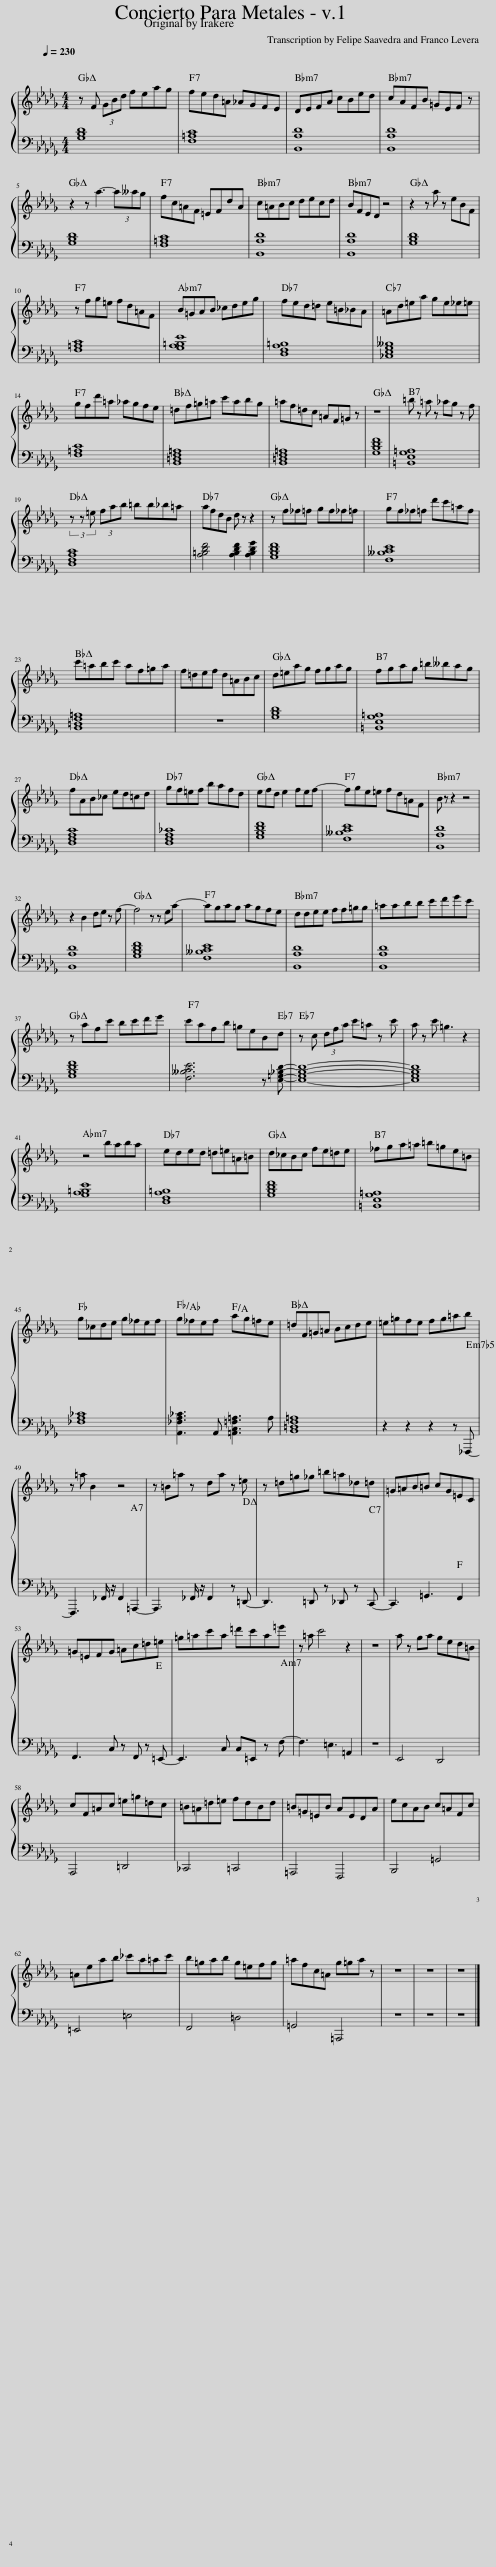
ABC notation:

X:1
%%score { 1 | 2 }
L:1/8
Q:1/4=230
M:4/4
I:linebreak $
K:Db
V:1 treble
V:2 bass
V:1
 z F (3GBd feag | fed=A _AGFE | DEFA cBed | cAFB =GEF z |$ z2 z a3- (3a__ag | %5
 fc=AF =EFdA | c=ABc decd | BFED z4 | z2 z a z eBF |$ z fg=e fd=AF | %10
 B=GAB _cdeg | fed=d e=B_BA | =Ad=ea ge_e=e |$ gfd'=a _agfe | =df=g=a c'abg | %15
 =af=dc =AF=G z | z8 | =b z =a z _ag z f |$ (3z z =e (3fab =bb_b=a | afdB d z z2 | %20
 z f_f=f gf_f=f | gf_f=f d'c'=af |$ c'=abc' af=ga | f=def d=ABc | d=eag fgag | %25
 fgag =b__bag |$ fAB_c ed=cd | gf=ef bafd | efd e2 fef- | fge=e fd=AF | %30
 B z z2 z4 |$ z2 B2 de z f- | f4 z z ea- | agag agfe | ddee ff=gg | %35
 =aabb c'd'e'c' |$ z afc' bc'd'e' | c'afb =geBd | z c (3dfa c'=a z c' | a z c' =g3 z2 |$ %40
 z4 baba | eded =d=e=A=B | d_cBc fe=de | _fga=a =b=ge=B |$ g_cde g_fef | %45
 g_fef ag=fe | =dF=G=A Bcde | =e=gfe fg=ab |$ z =a B2 z4 | z =B=a z da z =e | %50
 z =d=g_g =b=a_d=d | =G=AB=B cG=EC |$ =G=EFG =Ac=d=e | =g=ac'a =d'c'a=e' | z =a c'4 z2 | %55
 z8 | a z ga ged=B |$ cF=Ac =e=g=dc | =B=A=d=e fdBd | =B=G=EB AEDA | %60
 ecAB c=AFc |$ =Aeab _c'a=ac' | b=gab g=efg | =afc=A g=ga z | z8 | %65
 z8 | z8 |] %67
V:2
 [G,B,D]8 | [F,=A,C]8 | [B,,A,D]8 | [B,,A,D]8 |$ [G,B,D]8 | %5
 [F,=A,C]8 | [B,,A,D]8 | [B,,A,D]8 | [G,B,D]8 |$ [F,=A,C]8 | %10
 [G,A,=B,E]8 | [D,F,A,=B,]8 | [_C,E,G,__B,]8 |$ [F,=A,C]8 | [B,,=D,F,=A,]8 | %15
 [B,,=D,F,=A,]8 | [G,B,DF]8 | [=B,,E,G,=A,]8 |$ [D,F,A,C]8 | [A,=B,DF]4 [A,B,DF]2 [A,B,DG]2 | %20
 [G,B,DF]8 | [F,__B,CE]8 |$ [B,,=D,F,=A,]8 | z8 | [G,B,D]8 | %25
 [=B,,E,G,=A,]8 |$ [D,F,A,C]8 | [D,F,A,_C]8 | [G,B,DF]8 | [F,__B,CE]8 | %30
 [B,,A,D]8 |$ [B,,A,D]8 | [G,B,DF]8 | [F,__B,CE]8 | [B,,A,D]8 | %35
 [B,,A,D]8 |$ [G,B,DF]8 | [F,__B,CE]6 z [E,=G,_B,D]- | [E,G,B,D]8- | [E,G,B,D]8 |$ %40
 [G,A,=B,E]8 | [D,F,A,=B,]8 | [G,B,DF]8 | [=B,,E,G,=A,]8 |$ [_F,A,_C]8 | %45
 [A,,_F,A,_C]3 A,, [=A,,C,=F,=A,]3 A, | [B,,=D,F,=A,]8 | z2 z2 z2 z _F,,,- |$ F,,,3 _F,,/ z/ F,,2 =A,,,2- | A,,,3 _F,,/ z/ F,,2 z =D,,- | %50
 D,,3 =D,, z _D,, z C,,- | C,,3 =G,,3 F,,2 |$ F,,3 C, z F,, z =E,,- | E,,3 C, C,=E,, z F,- | F,3 =E,3 =A,,2 | %55
 z8 | E,,4 D,,4 |$ A,,,4 =D,,4 | _C,,4 =C,,4 | =A,,,4 F,,,4 | %60
 B,,,4 =G,,4 |$ =E,,4 =E,4 | F,,4 =D,4 | =G,,4 =A,,,4 | z8 | %65
 z8 | z8 |] %67
